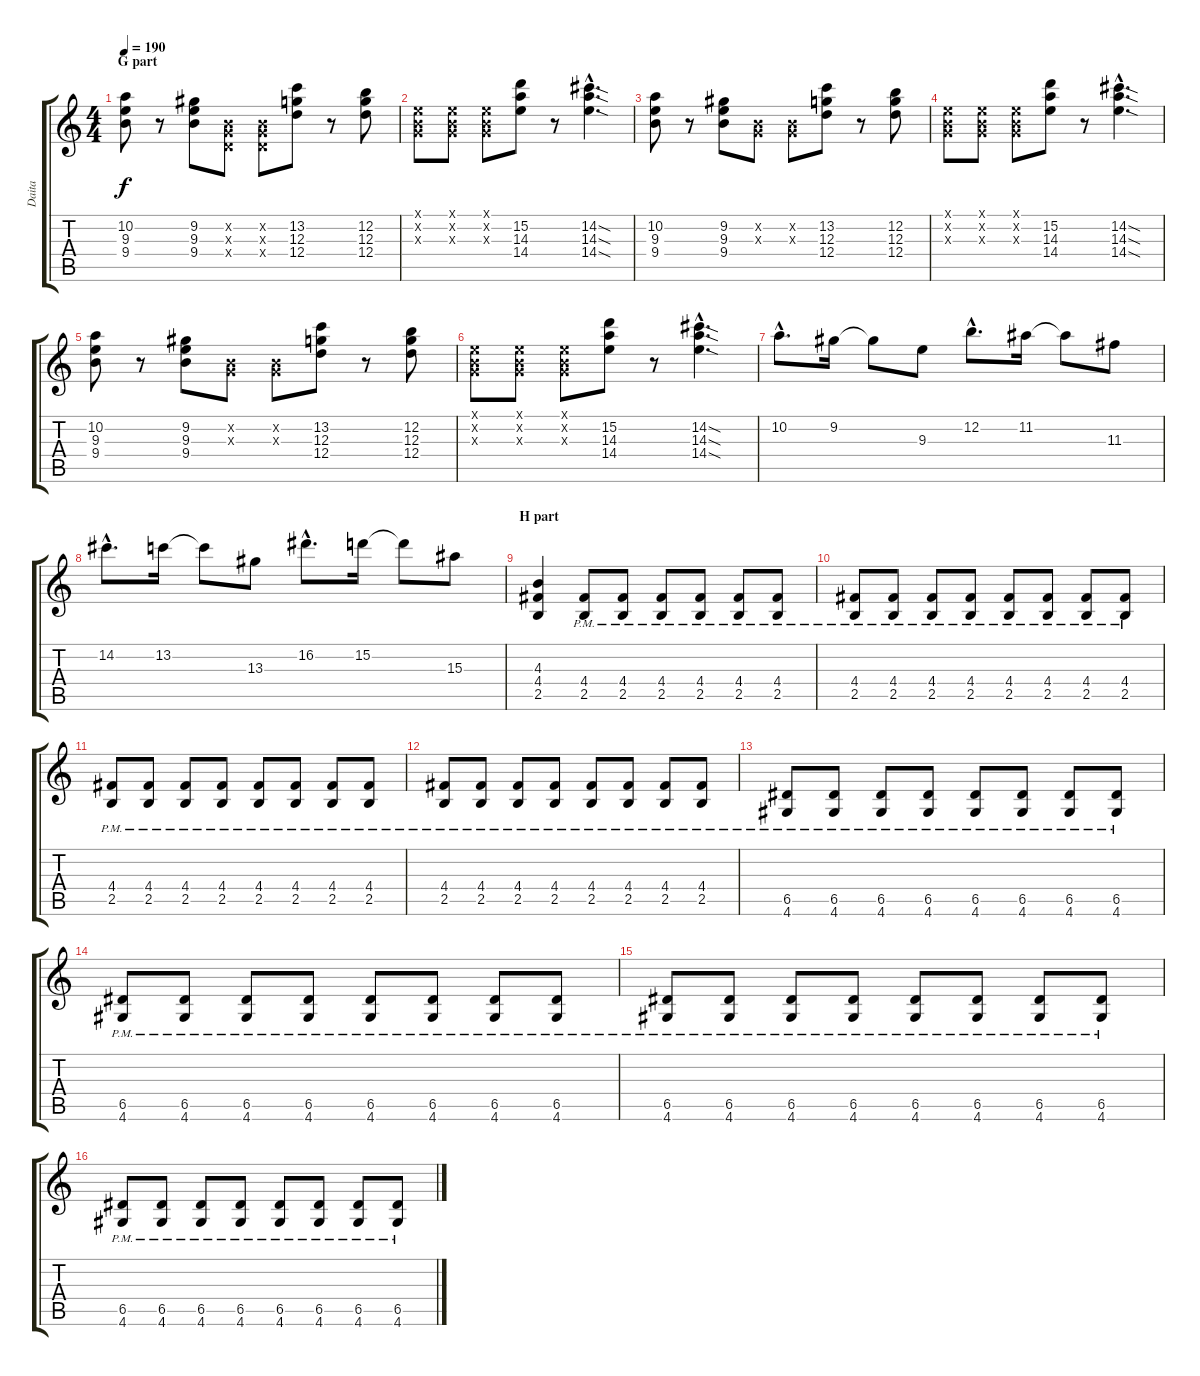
\track ("Daita" "Daita") {instrument distortionguitar}
\staff {score tabs}
\tuning (E4 B3 G3 D3 A2 E2) {hide}
\ts (4 4)
\section ("" "G part")
\tempo 190
\clef g2
\ks c
(10.2 9.3 9.4).8{dy f} r.8 (9.2 9.3 9.4).8 (0.2{x} 0.3{x} 0.4{x}).8 (0.2{x} 0.3{x} 0.4{x}).8 (13.2 12.3 12.4).8 r.8 (12.2 12.3 12.4).8 |
(0.1{x} 0.2{x} 0.3{x}).8 (0.1{x} 0.2{x} 0.3{x}).8 (0.1{x} 0.2{x} 0.3{x}).8 (15.2 14.3 14.4).8 r.8 (14.2{sod hac} 14.3{sod hac} 14.4{sod hac}).4{d} |
(10.2 9.3 9.4).8 r.8 (9.2 9.3 9.4).8 (0.2{x} 0.3{x}).8 (0.2{x} 0.3{x}).8 (13.2 12.3 12.4).8 r.8 (12.2 12.3 12.4).8 |
(0.1{x} 0.2{x} 0.3{x}).8 (0.1{x} 0.2{x} 0.3{x}).8 (0.1{x} 0.2{x} 0.3{x}).8 (15.2 14.3 14.4).8 r.8 (14.2{sod hac} 14.3{sod hac} 14.4{sod hac}).4{d} |
(10.2 9.3 9.4).8 r.8 (9.2 9.3 9.4).8 (0.2{x} 0.3{x}).8 (0.2{x} 0.3{x}).8 (13.2 12.3 12.4).8 r.8 (12.2 12.3 12.4).8 |
(0.1{x} 0.2{x} 0.3{x}).8 (0.1{x} 0.2{x} 0.3{x}).8 (0.1{x} 0.2{x} 0.3{x}).8 (15.2 14.3 14.4).8 r.8 (14.2{sod hac} 14.3{sod hac} 14.4{sod hac}).4{d} |
10.2{hac}.8{d} 9.2.16 9.2{t}.8 9.3.8 12.2{hac}.8{d} 11.2.16 11.2{t}.8 11.3.8 |
14.2{hac}.8{d} 13.2.16 13.2{t}.8 13.3.8 16.2{hac}.8{d} 15.2.16 15.2{t}.8 15.3.8 |
\section ("" "H part")
(4.3 4.4 2.5).4 (4.4{pm} 2.5{pm}).8 (4.4{pm} 2.5{pm}).8 (4.4{pm} 2.5{pm}).8 (4.4{pm} 2.5{pm}).8 (4.4{pm} 2.5{pm}).8 (4.4{pm} 2.5{pm}).8 |
(4.4{pm} 2.5{pm}).8 (4.4{pm} 2.5{pm}).8 (4.4{pm} 2.5{pm}).8 (4.4{pm} 2.5{pm}).8 (4.4{pm} 2.5{pm}).8 (4.4{pm} 2.5{pm}).8 (4.4{pm} 2.5{pm}).8 (4.4{pm} 2.5{pm}).8 |
(4.4{pm} 2.5{pm}).8 (4.4{pm} 2.5{pm}).8 (4.4{pm} 2.5{pm}).8 (4.4{pm} 2.5{pm}).8 (4.4{pm} 2.5{pm}).8 (4.4{pm} 2.5{pm}).8 (4.4{pm} 2.5{pm}).8 (4.4{pm} 2.5{pm}).8 |
(4.4{pm} 2.5{pm}).8 (4.4{pm} 2.5{pm}).8 (4.4{pm} 2.5{pm}).8 (4.4{pm} 2.5{pm}).8 (4.4{pm} 2.5{pm}).8 (4.4{pm} 2.5{pm}).8 (4.4{pm} 2.5{pm}).8 (4.4{pm} 2.5{pm}).8 |
(6.5{pm} 4.6{pm}).8 (6.5{pm} 4.6{pm}).8 (6.5{pm} 4.6{pm}).8 (6.5{pm} 4.6{pm}).8 (6.5{pm} 4.6{pm}).8 (6.5{pm} 4.6{pm}).8 (6.5{pm} 4.6{pm}).8 (6.5{pm} 4.6{pm}).8 |
(6.5{pm} 4.6{pm}).8 (6.5{pm} 4.6{pm}).8 (6.5{pm} 4.6{pm}).8 (6.5{pm} 4.6{pm}).8 (6.5{pm} 4.6{pm}).8 (6.5{pm} 4.6{pm}).8 (6.5{pm} 4.6{pm}).8 (6.5{pm} 4.6{pm}).8 |
(6.5{pm} 4.6{pm}).8 (6.5{pm} 4.6{pm}).8 (6.5{pm} 4.6{pm}).8 (6.5{pm} 4.6{pm}).8 (6.5{pm} 4.6{pm}).8 (6.5{pm} 4.6{pm}).8 (6.5{pm} 4.6{pm}).8 (6.5{pm} 4.6{pm}).8 |
(6.5{pm} 4.6{pm}).8 (6.5{pm} 4.6{pm}).8 (6.5{pm} 4.6{pm}).8 (6.5{pm} 4.6{pm}).8 (6.5{pm} 4.6{pm}).8 (6.5{pm} 4.6{pm}).8 (6.5{pm} 4.6{pm}).8 (6.5{pm} 4.6{pm}).8
